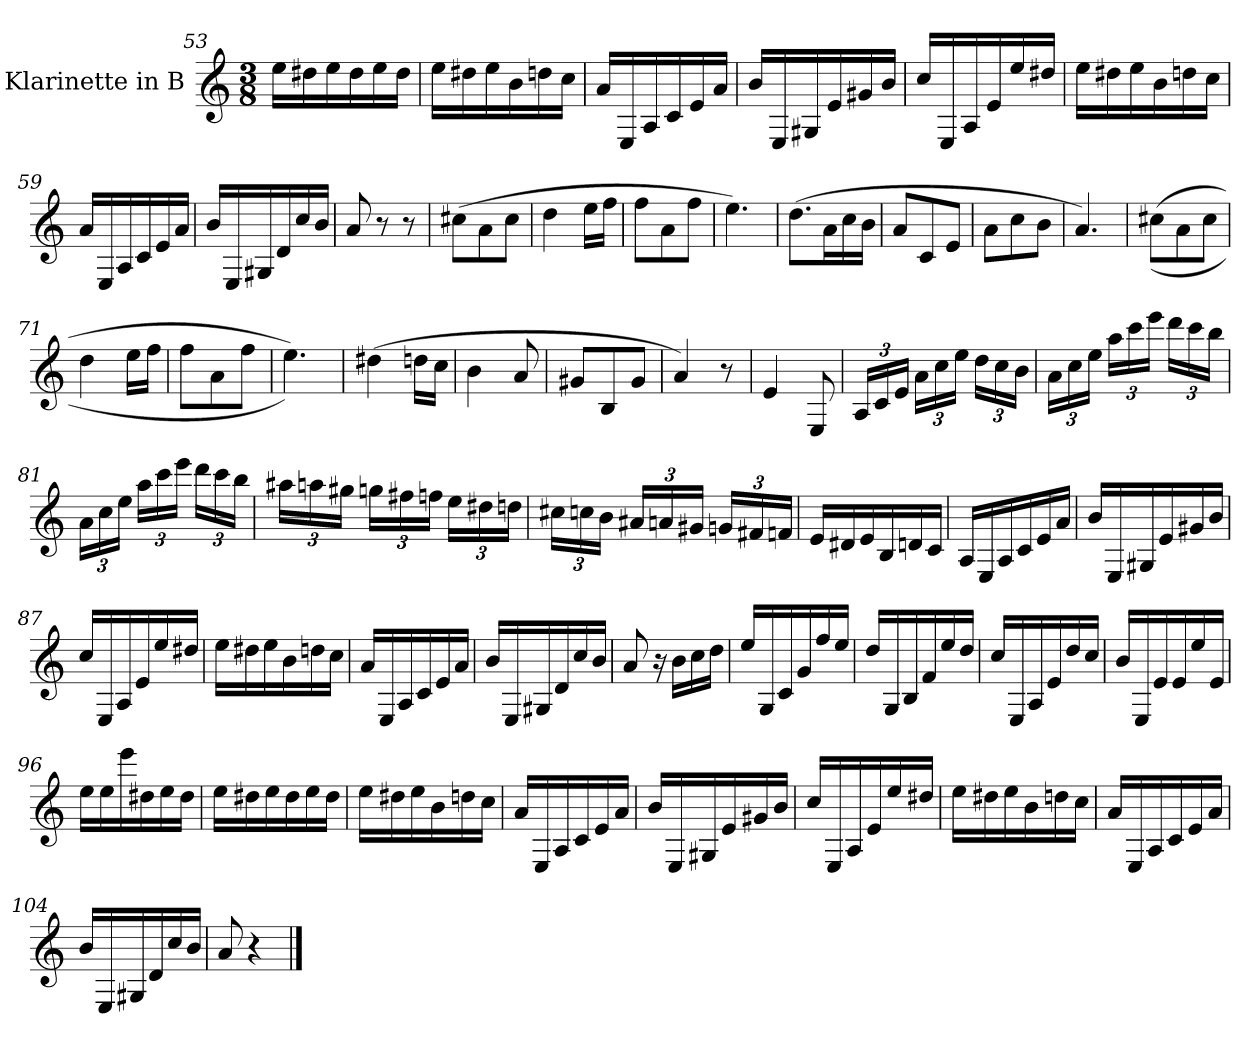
**kern
*part1
*staff1
*I"Klarinette in B
*clefG2
*ITrd1c2
*k[b-e-]
*M3/8
=53
16dd\LL
16cc#X\
16dd\
16cc#\
16dd\
16cc#\JJ
=54
16dd\LL
16cc#X\
16dd\
16a\
16ccn\
16b-\JJ
=55
16g/LL
16D/
16G/
16B-/
16d/
16g/JJ
=56
16a/LL
16D/
16F#X/
16d/
16f#X/
16a/JJ
!!LO:PB:g=z
=57
16b-/LL
16D/
16G/
16d/
16dd/
16cc#X/JJ
=58
16dd\LL
16cc#X\
16dd\
16a\
16ccn\
16b-\JJ
=59
16g/LL
16D/
16G/
16B-/
16d/
16g/JJ
=60
16a/LL
16D/
16F#X/
16c/
16b-/
16a/JJ
=61
8g/
8r
8r
=62
(8bn\L
8g\
8b\J
=63
4cc\
16dd\LL
16ee-\JJ
!!LO:LB:g=z
=64
8ee-\L
8g\
8ee-\J
=65
4.dd\)
=66
(8.cc\L
16g\L
16b-\
16a\JJ
=67
8g/L
8B-/
8d/J
=68
8g\L
8b-\
8a\J
=69
4.g/)
=70
((8bn\L
8g\
8b\J
=71
4cc\
16dd\LL
16ee-\JJ
=72
8ee-\L
8g\
8ee-\J
=73
4.dd\))
=74
(4cc#X\
16ccn\LL
16b-\JJ
!!LO:LB:g=z
=75
4a\
8g/
=76
8f#X/L
8A/
8f#/J
=77
4g/)
8r
=78
4d/
8D/
=79
*Xbrackettup
24G/LL
24B-/
24d/JJ
24g\LL
24b-\
24dd\JJ
24cc\LL
24b-\
24a\JJ
=80
24g\LL
24b-\
24dd\JJ
24gg\LL
24bb-\
24ddd\JJ
24ccc\LL
24bb-\
24aa\JJ
!!LO:LB:g=z
=81
24g\LL
24b-\
24dd\JJ
24gg\LL
24bb-\
24ddd\JJ
24ccc\LL
24bb-\
24aa\JJ
=82
24gg#X\LL
24ggn\
24ff#X\JJ
24ffn\LL
24een\
24ee-X\JJ
24dd\LL
24cc#X\
24ccn\JJ
=83
24bn\LL
24b-X\
24a\JJ
24g#X/LL
24gn/
24f#X/JJ
24fn/LL
24en/
24e-X/JJ
!!LO:LB:g=z
=84
16d/LL
16c#X/
16d/
16A/
16cn/
16B-/JJ
=85
16G/LL
16D/
16G/
16B-/
16d/
16g/JJ
=86
16a/LL
16D/
16F#X/
16d/
16f#X/
16a/JJ
=87
16b-/LL
16D/
16G/
16d/
16dd/
16cc#X/JJ
=88
16dd\LL
16cc#X\
16dd\
16a\
16ccn\
16b-\JJ
!!LO:LB:g=z
=89
16g/LL
16D/
16G/
16B-/
16d/
16g/JJ
=90
16a/LL
16D/
16F#X/
16c/
16b-/
16a/JJ
=91
8g/
16r
16a\LL
16b-\
16cc\JJ
=92
16dd/LL
16F/
16B-/
16f/
16ee-/
16dd/JJ
=93
16cc/LL
16F/
16A/
16e-/
16dd/
16cc/JJ
=94
16b-/LL
16D/
16G/
16d/
16cc/
16b-/JJ
!!LO:LB:g=z
=95
16a/LL
16D/
16d/
16d/
16dd/
16d/JJ
=96
16dd\LL
16dd\
16ddd\
16cc#X\
16dd\
16cc#\JJ
=97
16dd\LL
16cc#X\
16dd\
16cc#\
16dd\
16cc#\JJ
=98
16dd\LL
16cc#X\
16dd\
16a\
16ccn\
16b-\JJ
=99
16g/LL
16D/
16G/
16B-/
16d/
16g/JJ
=100
16a/LL
16D/
16F#X/
16d/
16f#X/
16a/JJ
!!LO:LB:g=z
=101
16b-/LL
16D/
16G/
16d/
16dd/
16cc#X/JJ
=102
16dd\LL
16cc#X\
16dd\
16a\
16ccn\
16b-\JJ
=103
16g/LL
16D/
16G/
16B-/
16d/
16g/JJ
=104
16a/LL
16D/
16F#X/
16c/
16b-/
16a/JJ
=105
8g/
4r
==
*-
